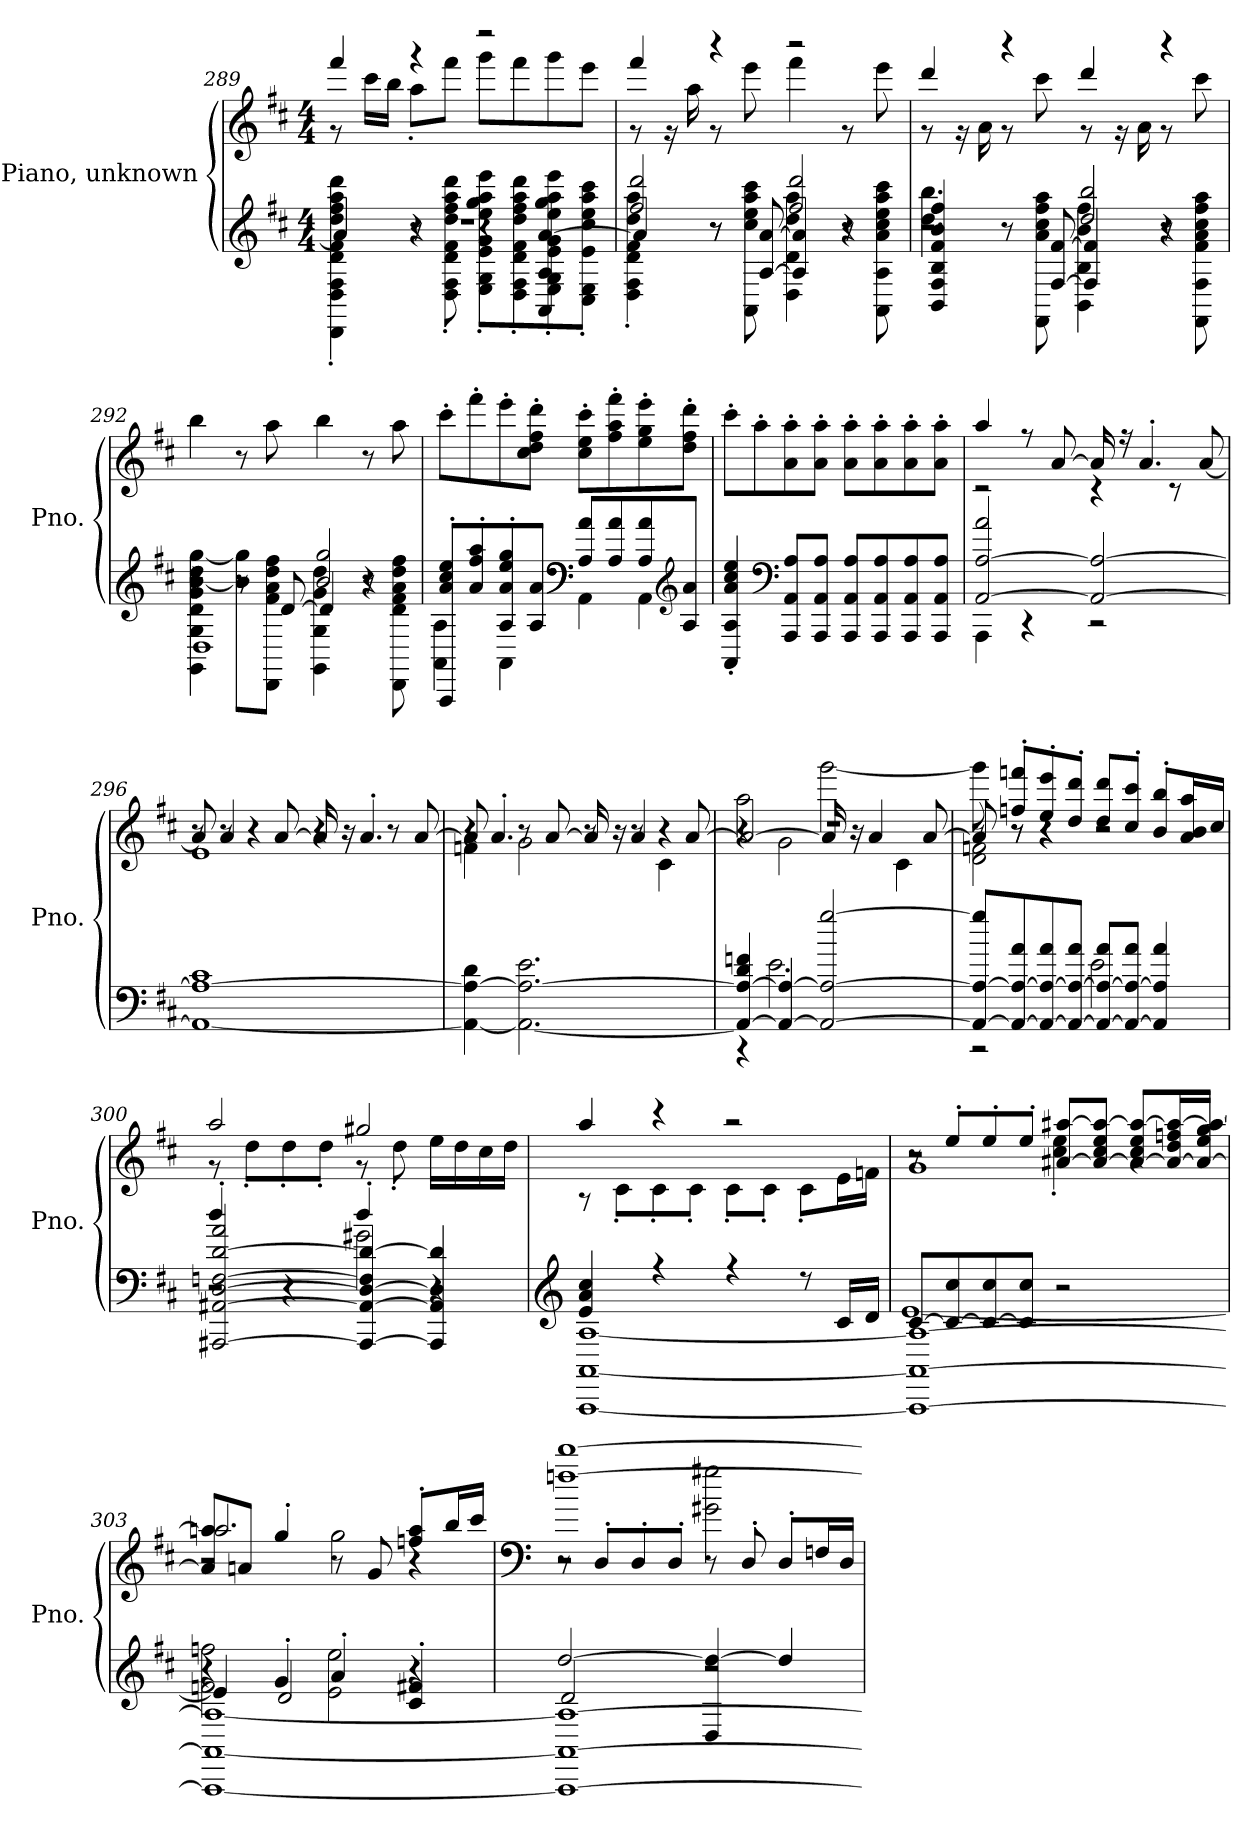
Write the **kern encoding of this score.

**kern	**kern
*part1	*part1
*staff2	*staff1
*I"Piano, unknown	*
*I'Pno.	*
*clefG2	*clefG2
*k[f#c#]	*k[f#c#]
*M4/4	*M4/4
=289	=289
*^	*^
*	*^	*	*
1r	4DD\' 4D\' 4F#\' 4d\' 4f#\' 4dd\' 4ff#\' 4aa\' 4ddd\'	4a/]	4fff#/	8r
.	.	.	.	16ccc#\LL
.	.	.	.	16bb\JJ
.	8r	4r	4r	8aa'\L
.	8D\' 8F#\' 8d\' 8f#\' 8dd\' 8ff#\' 8aa\' 8ddd\'	.	.	8fff#\J
.	8E\' 8G\' 8e\' 8g\' 8ee\' 8gg\' 8aa\' 8eee\'L	4r	2r	8ggg\L
.	8D\' 8F#\' 8d\' 8f#\' 8dd\' 8ff#\' 8aa\' 8ddd\'	.	.	8fff#\
.	8E\' 8G\' 8e\' 8g\' 8ee\' 8gg\' 8aa\' 8eee\'	4AA/ 4A/ [4a/	.	8ggg\
.	8C#\' 8E\' 8e\' 8cc#\' 8ee\' 8aa\' 8ccc#\'J	.	.	8eee\J
=290	=290	=290	=290	=290
2ff#/ 2ddd/	4D\' 4F#\' 4d\' 4f#\' 4dd\' 4aa\'	4a/]	4fff#/	8r
.	.	.	.	16r
.	.	.	.	16aa\
.	8r	8r	4r	8r
.	8AA\ 8cc#\ 8ee\ 8aa\ 8ccc#\	[8A/ [8a/	.	8eee\
2ff#/ 2ddd/	4D\ 4d\ 4dd\ 4aa\	4A/] 4a/]	2r	4fff#\
.	8r	4r	.	8r
.	8AA\ 8A\ 8a\ 8cc#\ 8ee\ 8aa\ 8ccc#\	.	.	8eee\
!!LO:LB:g=z	!!
=291	=291	=291	=291	=291
2r	4.dd\ 4.bb\	4BB/ 4F#/ 4B/ 4f#/ 4b/ 4ff#/	4ddd/	8r
.	.	.	.	16r
.	.	.	.	16a\
.	.	8r	4r	8r
.	8FF#\ 8a\ 8cc#\ 8ff#\ 8aa\	[8F#/ [8f#/	.	8ccc#\
2dd/ 2bb/	4BB\ 4B\ 4b\ 4ff#\	4F#/] 4f#/]	4ddd/	8r
.	.	.	.	16r
.	.	.	.	16a\
.	8r	4r	4r	8r
.	8FF#\ 8F#\ 8f#\ 8a\ 8cc#\ 8ff#\ 8aa\	.	.	8ccc#\
*	*	*	*v	*v
=292	=292	=292	=292
*	*	*^	*
2r	4GG\ 4G\ 4d\ 4g\ [4b\ 4dd\ [4gg\	4r	1D	4bb\
.	8b\] 8gg\]L	8r	.	8r
.	8DD\ 8f#\ 8a\ 8dd\ 8ff#\J	[8d/	.	8aa\
2b/ 2gg/	4GG\ 4G\ 4g\ 4dd\	4d/]	.	4bb\
.	8r	4r	.	8r
.	8DD\ 8d\ 8f#\ 8a\ 8dd\ 8ff#\	.	.	8aa\
*	*v	*v	*v	*
=293	=293	=293
8AAA/' 8a/' 8cc#/' 8ee/'L	4AA\ 4A\	8ccc#'\L
8a/' 8ff#/' 8aa/'	.	8fff#'\
8A/' 8a/' 8ee/' 8gg/'	4AA\	8eee'\
8A/ 8a/J	.	8cc#\' 8dd\' 8ff#\' 8ddd\'J
*clefF4	*	*
8A/ 8a/L	4AA\	8cc#\' 8ee\' 8ccc#\'L
8A/ 8a/	.	8ff#\' 8aa\' 8fff#\'
8A/ 8a/	4AA\	8ee\' 8gg\' 8eee\'
*clefG2	*	*
8A/ 8a/J	.	8dd\' 8ff#\' 8ddd\'J
*v	*v	*
!!LO:LB:g=z
=294	=294
4AA/' 4A/' 4a/' 4cc#/' 4ee/'	8ccc#'\L
.	8aa'\
*clefF4	*
8AAA/ 8AA/ 8A/L	8a\' 8aa\'
8AAA/ 8AA/ 8A/J	8a\' 8aa\'J
8AAA/ 8AA/ 8A/L	8a\' 8aa\'L
8AAA/ 8AA/ 8A/	8a\' 8aa\'
8AAA/ 8AA/ 8A/	8a\' 8aa\'
8AAA/ 8AA/ 8A/J	8a\' 8aa\'J
=295	=295
*^	*^
[2AA/ [2A/ 2a/	4AAA\	4aa/	2r
.	4r	8r	.
.	.	[8a/	.
2AA/_ 2A/_	2r	16a/]	4r
.	.	16r	.
.	.	4.a'/	.
.	.	.	8r
.	.	.	[8a/
*v	*v	*	*
=296	=296	=296
*	*	*^
1AA_ 1A_ 1c#	8r	1e	8a/]
.	4a/	.	8r
.	.	.	4r
.	[8a/	.	.
.	16a/]	.	4r
.	16r	.	.
.	4.a'/	.	.
.	.	.	8r
.	.	.	[8a/
!!LO:LB:g=z	!!	!!
=297	=297	=297	=297
4AA\_ 4A\_ 4d\	4r	4fn\	8a/]
.	.	.	4.a'/
2.AA\_ 2.A\_ 2.e\	8r	2g\	.
.	[8a/	.	.
.	16a/]	.	8r
.	16r	.	.
.	8r	.	4a/
.	4r	4c#\	.
.	.	.	[8a/
=298	=298	=298	=298
*^	*	*	*^
4AA/_ 4A/_ 4d/ 4fn/	4r	1r	2aa\	2a/_	4r
4AA/_ 4A/_	2.e\	.	.	.	2g\
2AA/_ 2A/_ [2gg/	.	.	[2ggg\	16a/]	.
.	.	.	.	16r	.
.	.	.	.	4a/	.
.	.	.	.	.	4c#\
.	.	.	.	[8a/	.
=299	=299	=299	=299	=299	=299
8AA/_ 8A/_ 8gg/]L	2r	8r	8ggg\]	8a/]	2d\ 2fn\
8AA/_ 8A/_ 8a/	.	8ffn/' 8fffn/'L	8r	8r	.
8AA/_ 8A/_ 8a/	.	8ee/' 8eee/'	4r	4r	.
8AA/_ 8A/_ 8a/J	.	8dd/' 8ddd/'J	.	.	.
8AA/_ 8A/_ 8a/L	2e\	8dd/ 8ddd/L	2r	2r	2r
8AA/_ 8A/_ 8a/J	.	8cc#/' 8ccc#/'J	.	.	.
4AA/] 4A/] 4a/	.	8b/' 8bb/'L	.	.	.
.	.	16a/ 16b/ 16aa/L	.	.	.
.	.	16cc#/JJ	.	.	.
*	*	*	*v	*v	*v
!!LO:LB:g=z
=300	=300	=300	=300
*	*^	*	*
4dd'/	2r	[2AAA#X/ [2AA#X/ [2D/ [2Fn/ [2d/ 2a/	2aa/	8r
.	.	.	.	8dd'\L
4r	.	.	.	8dd'\
.	.	.	.	8dd'\J
4dd'/	2g#X\	4AAA#/_ 4AA#/_ 4D/_ 4F/] 4d/_	2gg#X/	8r
.	.	.	.	8dd'\
4r	.	4AAA#/] 4AA#/] 4D/] 4d/]	.	16ee\LL
.	.	.	.	16dd\
.	.	.	.	16cc#\
.	.	.	.	16dd\JJ
*v	*v	*v	*	*
=301	=301	=301
*clefG2	*	*
*^	*	*
4e/ 4a/ 4cc#/	[1AAA [1AA [1A	4aa/	8r
.	.	.	8c#'\L
4r	.	4r	8c#'\
.	.	.	8c#'\J
4r	.	2r	8c#'\L
.	.	.	8c#'\J
8r	.	.	8c#'\L
16c#/LL	.	.	16e\L
16d/JJ	.	.	16fn\JJ
=302	=302	=302	=302
*	*^	*	*^
[8c#/L	[1e	1AAA_ 1AA_ 1A_	8r	2r	1g
8c#/_ 8cc#/	.	.	8ee'/L	.	.
8c#/_ 8cc#/	.	.	8ee'/	.	.
8c#/] 8cc#/J	.	.	8ee'/J	.	.
2r	.	.	[8a#X/ [8aa#X/L	4cc#\' 4ee\'	.
.	.	.	8a#/_ 8cc#/ 8ee/ 8aa#/_J	.	.
.	.	.	8a#/_ 8cc#/ 8ee/ 8aa#/_L	4r	.
.	.	.	16a#/_ 16dd/ 16ffn/ 16aa#/_L	.	.
.	.	.	16a#/_ 16ee/ 16gg/ 16aa#/_JJ	.	.
!!LO:PB:g=z	!!	!!
=303	=303	=303	=303	=303	=303
*	*	*^	*	*	*
4r	2fn\ 2ffn\	4e/]	1AAA_ 1AA_ 1A_	8a#/] 8aa#/]L	2r	2.aan/
.	.	.	.	8an/J	.	.
4g'/	.	2d/	.	4gg'/	.	.
4a'/	2e\ 2ee\	.	.	8r	2gg\	.
.	.	.	.	8g/	.	.
4c#/' 4f#X/'	.	4r	.	8ffn/' 8aa/'L	.	4r
.	.	.	.	16bb/L	.	.
.	.	.	.	16ccc#/JJ	.	.
*v	*v	*v	*v	*	*	*
=304	=304	=304	=304
*	*clefF4	*	*
*^	*	*	*
*	*^	*	*	*
[2dd/	2d/	1AAA_ 1AA_ 1A_	[1ffn [1ddd	2r	8r
.	.	.	.	.	8D'/L
.	.	.	.	.	8D'/
.	.	.	.	.	8D'/J
4D/ 4dd/_	2r	.	.	2g#X\ 2gg#X\	8r
.	.	.	.	.	8D'/
4dd/]	.	.	.	.	8D'/L
.	.	.	.	.	16Fn/L
.	.	.	.	.	16D/JJ
*v	*v	*v	*	*	*
*	*v	*v	*v
=	=
*-	*-
